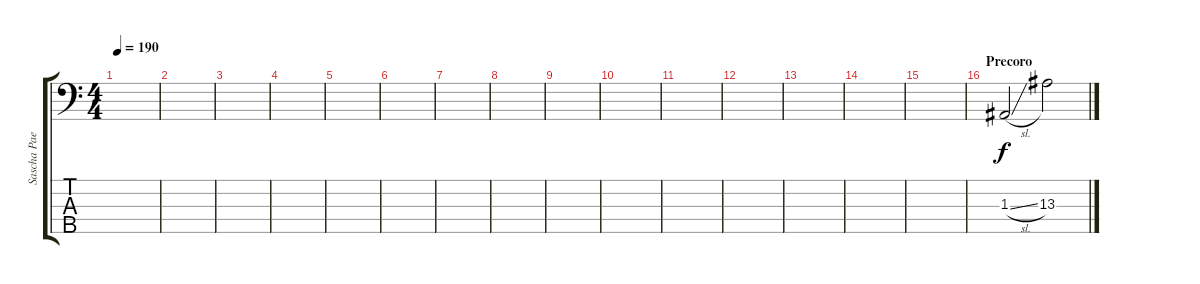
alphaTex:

\track ("Sascha Paeth" "Sascha Pae") {instrument electricbassfinger}
\staff {score tabs}
\tuning (G2 D2 A1 E1 B0) {hide}
\ts (4 4)
\tempo 190
\clef f4
\ks c
|
|
|
|
|
|
|
|
|
|
|
|
|
|
|
\section ("" "Precoro")
1.3{sl}.2 13.3.2
